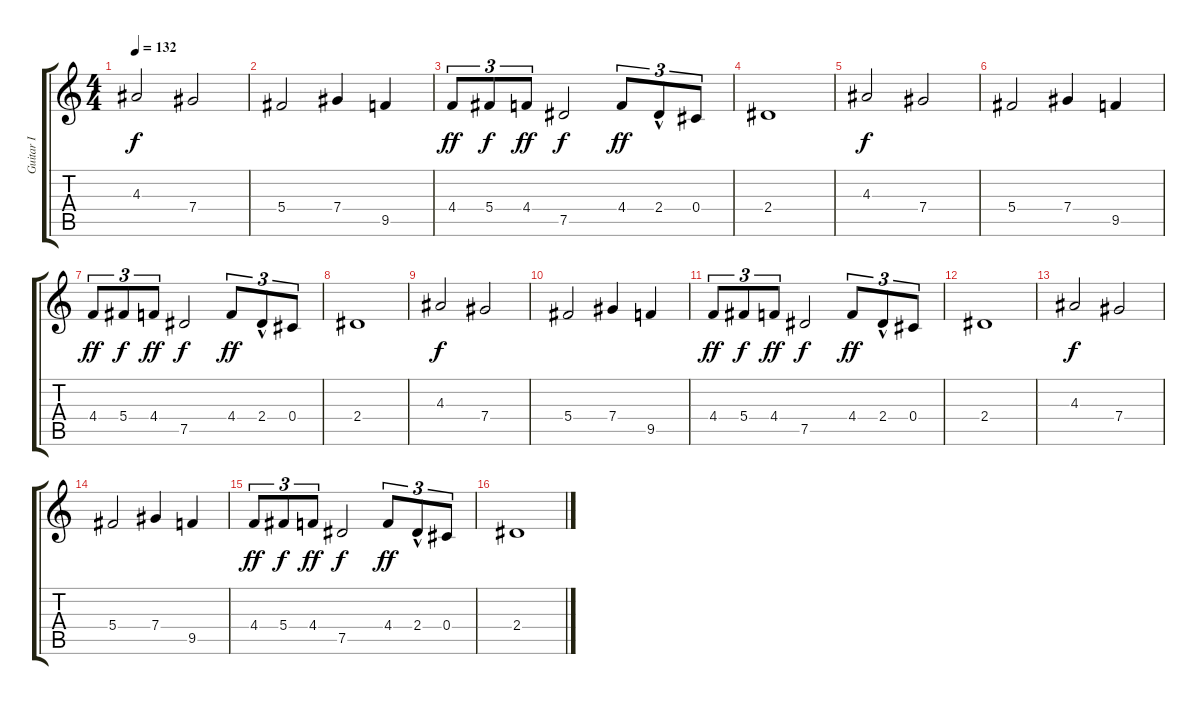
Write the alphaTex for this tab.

\track ("Guitar I" "Guitar I") {instrument distortionguitar}
\staff {score tabs}
\tuning (Eb4 Bb3 Gb3 Db3 Ab2 Eb2) {hide}
\ts (4 4)
\tempo 132
\clef g2
\ks c
4.3.2{dy f} 7.4.2 |
5.4.2 7.4.4 9.5.4 |
4.4.8{tu (3 2) dy ff} 5.4.8{tu (3 2) dy f} 4.4.8{tu (3 2) dy ff} 7.5.2{dy f} 4.4.8{tu (3 2) dy ff} 2.4{hac}.8{tu (3 2)} 0.4.8{tu (3 2)} |
2.4.1 |
4.3.2{dy f} 7.4.2 |
5.4.2 7.4.4 9.5.4 |
4.4.8{tu (3 2) dy ff} 5.4.8{tu (3 2) dy f} 4.4.8{tu (3 2) dy ff} 7.5.2{dy f} 4.4.8{tu (3 2) dy ff} 2.4{hac}.8{tu (3 2)} 0.4.8{tu (3 2)} |
2.4.1 |
4.3.2{dy f} 7.4.2 |
5.4.2 7.4.4 9.5.4 |
4.4.8{tu (3 2) dy ff} 5.4.8{tu (3 2) dy f} 4.4.8{tu (3 2) dy ff} 7.5.2{dy f} 4.4.8{tu (3 2) dy ff} 2.4{hac}.8{tu (3 2)} 0.4.8{tu (3 2)} |
2.4.1 |
4.3.2{dy f} 7.4.2 |
5.4.2 7.4.4 9.5.4 |
4.4.8{tu (3 2) dy ff} 5.4.8{tu (3 2) dy f} 4.4.8{tu (3 2) dy ff} 7.5.2{dy f} 4.4.8{tu (3 2) dy ff} 2.4{hac}.8{tu (3 2)} 0.4.8{tu (3 2)} |
2.4.1
